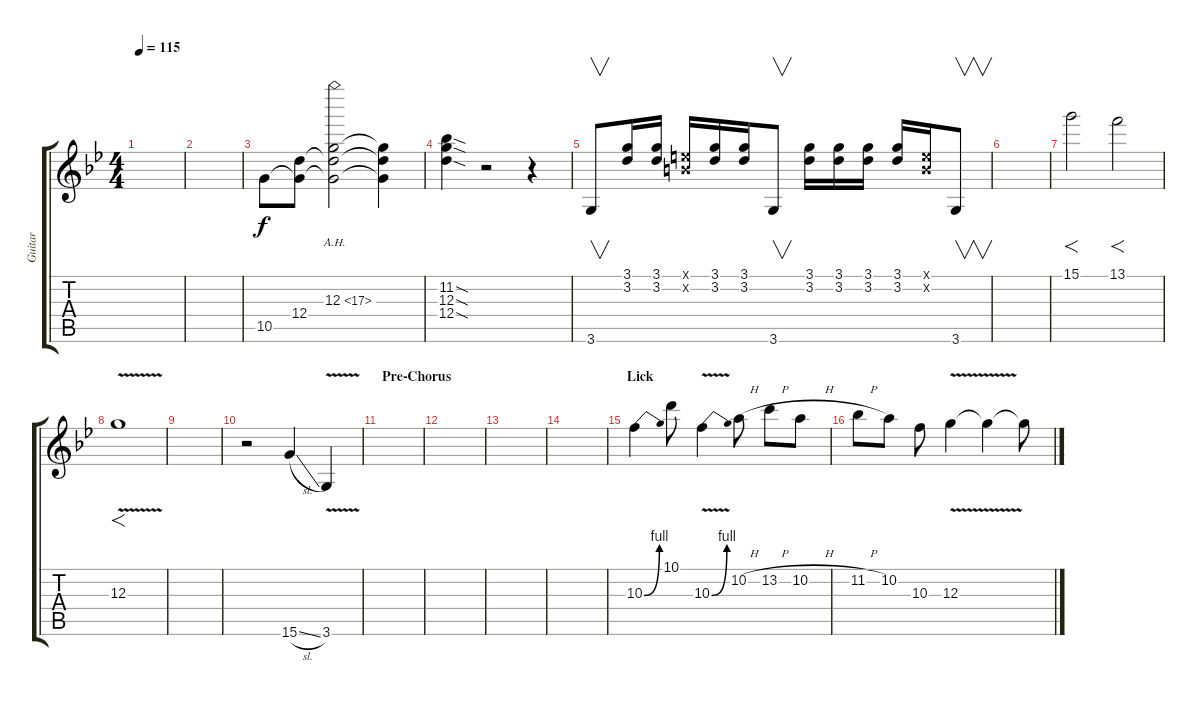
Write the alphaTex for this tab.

\track ("Guitar" "Guitar") {instrument overdrivenguitar}
\staff {score tabs}
\tuning (E4 B3 G3 D3 A2 E2) {hide}
\ts (4 4)
\tempo 115
\clef g2
\ks bb
|
|
10.5.8 (12.4 10.5{t}).8 (12.3{ah 5} 12.4{t} 10.5{t}).2 (12.3{t} 12.4{t} 10.5{t}).4 |
(11.2{sod} 12.3{sod} 12.4{sod}).4 r.2 r.4 |
3.6.8{v} (3.1 3.2).16 (3.1 3.2).16 (0.1{x} 0.2{x}).16 (3.1 3.2).16 (3.1 3.2).16 3.6.8{v} (3.1 3.2).16 (3.1 3.2).16 (3.1 3.2).16 (3.1 3.2).16 (0.1{x} 0.2{x}).16 3.6.8{v} |
|
15.1.2{f} 13.1.2{f} |
12.3{v}.1{f} |
|
r.2 15.6{sl}.4 3.6{v}.4 |
\section ("" "Pre-Chorus")
|
|
|
|
\section ("" "Lick")
10.3{be (bend 0 0 60 4)}.4{volume 10} 10.1.8 10.3{be (bend 0 0 60 4) v}.4 10.2{h}.8 13.2{h}.8 10.2{h}.8 |
11.2{h}.8 10.2.8 10.3.8 12.3{v}.4 12.3{t}.4 12.3{t}.8
